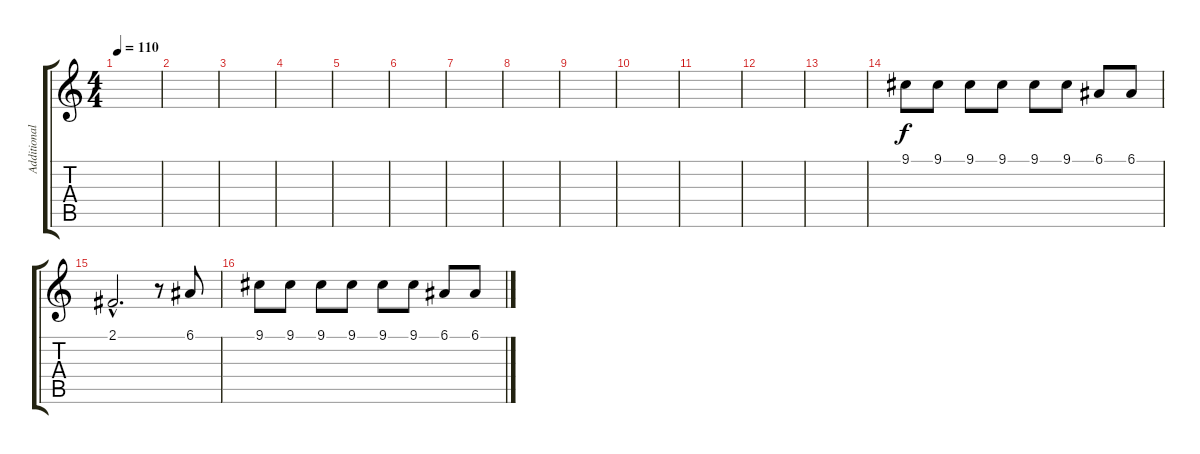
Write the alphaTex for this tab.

\track ("Additional Instruments" "Additional") {instrument koto}
\staff {score tabs}
\tuning (E4 B3 G3 D3 A2 E2) {hide}
\ts (4 4)
\tempo 110
\clef g2
\ks c
|
|
|
|
|
|
|
|
|
|
|
|
|
9.1.8{volume 16 balance 8 instrument kalimba} 9.1.8 9.1.8 9.1.8 9.1.8 9.1.8 6.1.8 6.1.8 |
2.1{hac}.2{d} r.8 6.1.8 |
9.1.8{volume 16 balance 8 instrument kalimba} 9.1.8 9.1.8 9.1.8 9.1.8 9.1.8 6.1.8 6.1.8
